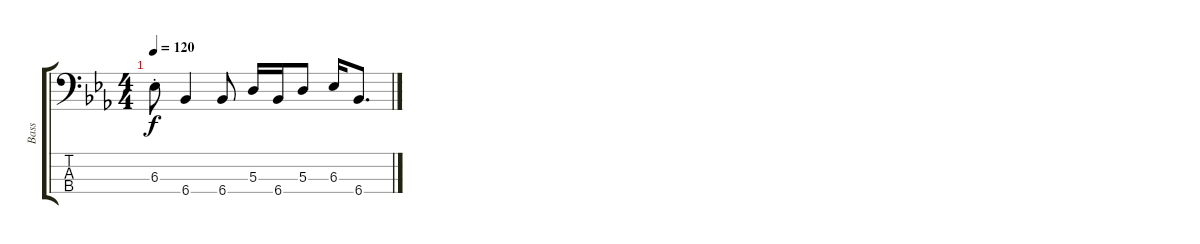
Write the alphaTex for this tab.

\track ("Bass" "Bass") {instrument electricbassfinger}
\staff {score tabs}
\tuning (G2 D2 A1 E1) {hide}
\ts (4 4)
\tempo 120
\clef f4
\ks eb
6.3{st}.8{dy f} 6.4.4 6.4.8 5.3.16 6.4.16 5.3.8 6.3.16 6.4.8{d}
